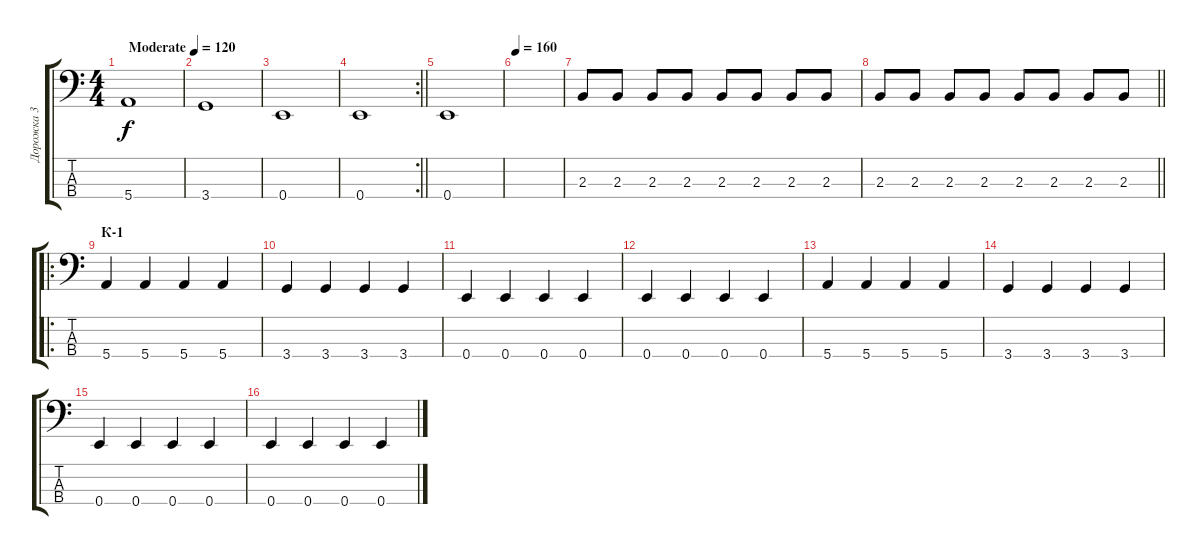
\track ("Дорожка 3" "Дорожка 3") {instrument electricbassfinger}
\staff {score tabs}
\tuning (G2 D2 A1 E1) {hide}
\ts (4 4)
\tempo (120 "Moderate")
\clef f4
\ks c
5.4.1{dy f instrument electricbassfinger} |
3.4.1 |
0.4.1 |
\rc 2
\barLineRight lightlight
0.4.1 |
0.4.1 |
\tempo 160
|
2.3.8 2.3.8 2.3.8 2.3.8 2.3.8 2.3.8 2.3.8 2.3.8 |
\barLineRight lightlight
2.3.8 2.3.8 2.3.8 2.3.8 2.3.8 2.3.8 2.3.8 2.3.8 |
\ro
\section ("" "К-1")
5.4.4 5.4.4 5.4.4 5.4.4 |
3.4.4 3.4.4 3.4.4 3.4.4 |
0.4.4 0.4.4 0.4.4 0.4.4 |
0.4.4 0.4.4 0.4.4 0.4.4 |
5.4.4 5.4.4 5.4.4 5.4.4 |
3.4.4 3.4.4 3.4.4 3.4.4 |
0.4.4 0.4.4 0.4.4 0.4.4 |
0.4.4 0.4.4 0.4.4 0.4.4
